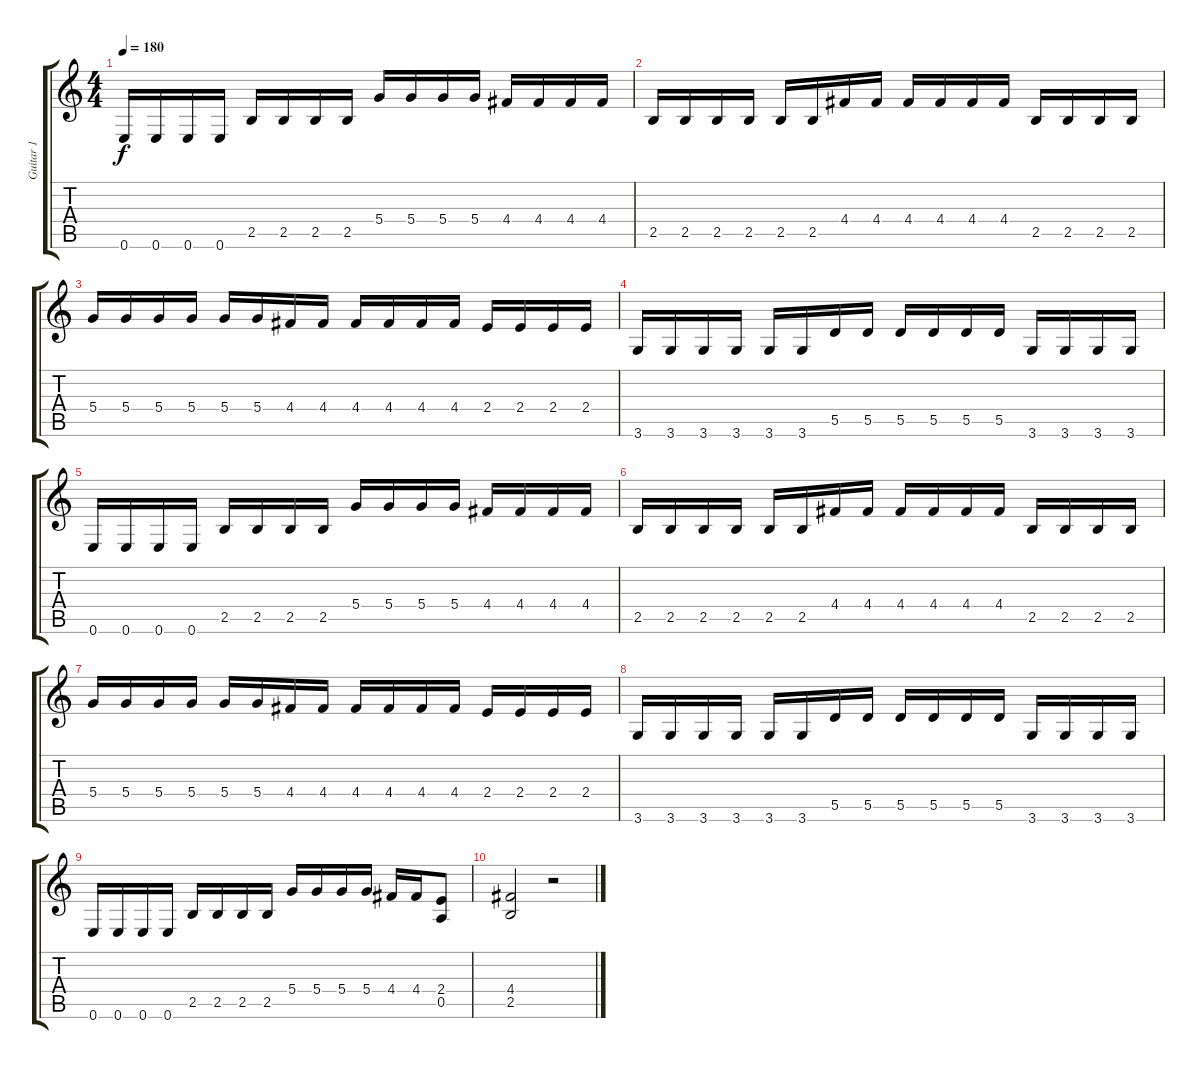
\track ("Guitar 1" "Guitar 1") {instrument distortionguitar}
\staff {score tabs}
\tuning (E4 B3 G3 D3 A2 E2) {hide}
\ts (4 4)
\tempo 180
\clef g2
\ks c
0.6.16{dy f} 0.6.16 0.6.16 0.6.16 2.5.16 2.5.16 2.5.16 2.5.16 5.4.16 5.4.16 5.4.16 5.4.16 4.4.16 4.4.16 4.4.16 4.4.16 |
2.5.16 2.5.16 2.5.16 2.5.16 2.5.16 2.5.16 4.4.16 4.4.16 4.4.16 4.4.16 4.4.16 4.4.16 2.5.16 2.5.16 2.5.16 2.5.16 |
5.4.16 5.4.16 5.4.16 5.4.16 5.4.16 5.4.16 4.4.16 4.4.16 4.4.16 4.4.16 4.4.16 4.4.16 2.4.16 2.4.16 2.4.16 2.4.16 |
3.6.16 3.6.16 3.6.16 3.6.16 3.6.16 3.6.16 5.5.16 5.5.16 5.5.16 5.5.16 5.5.16 5.5.16 3.6.16 3.6.16 3.6.16 3.6.16 |
0.6.16 0.6.16 0.6.16 0.6.16 2.5.16 2.5.16 2.5.16 2.5.16 5.4.16 5.4.16 5.4.16 5.4.16 4.4.16 4.4.16 4.4.16 4.4.16 |
2.5.16 2.5.16 2.5.16 2.5.16 2.5.16 2.5.16 4.4.16 4.4.16 4.4.16 4.4.16 4.4.16 4.4.16 2.5.16 2.5.16 2.5.16 2.5.16 |
5.4.16 5.4.16 5.4.16 5.4.16 5.4.16 5.4.16 4.4.16 4.4.16 4.4.16 4.4.16 4.4.16 4.4.16 2.4.16 2.4.16 2.4.16 2.4.16 |
3.6.16 3.6.16 3.6.16 3.6.16 3.6.16 3.6.16 5.5.16 5.5.16 5.5.16 5.5.16 5.5.16 5.5.16 3.6.16 3.6.16 3.6.16 3.6.16 |
0.6.16 0.6.16 0.6.16 0.6.16 2.5.16 2.5.16 2.5.16 2.5.16 5.4.16 5.4.16 5.4.16 5.4.16 4.4.16 4.4.16 (2.4 0.5).8 |
(4.4 2.5).2 r.2
